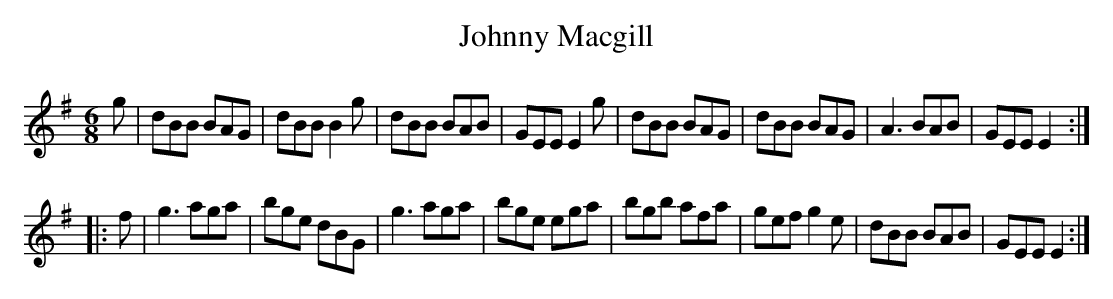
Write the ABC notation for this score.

X:1
T:Johnny Macgill
M:6/8
K:Em
g|\
dBB BAG| dBB B2g| dBB BAB| GEE E2g|\
dBB BAG| dBB BAG| A3 BAB| GEE E2:|
|:f|\
g3 aga| bge dBG| g3 aga| bge ega|\
bgb afa| gef g2e| dBB BAB| GEE E2:|
